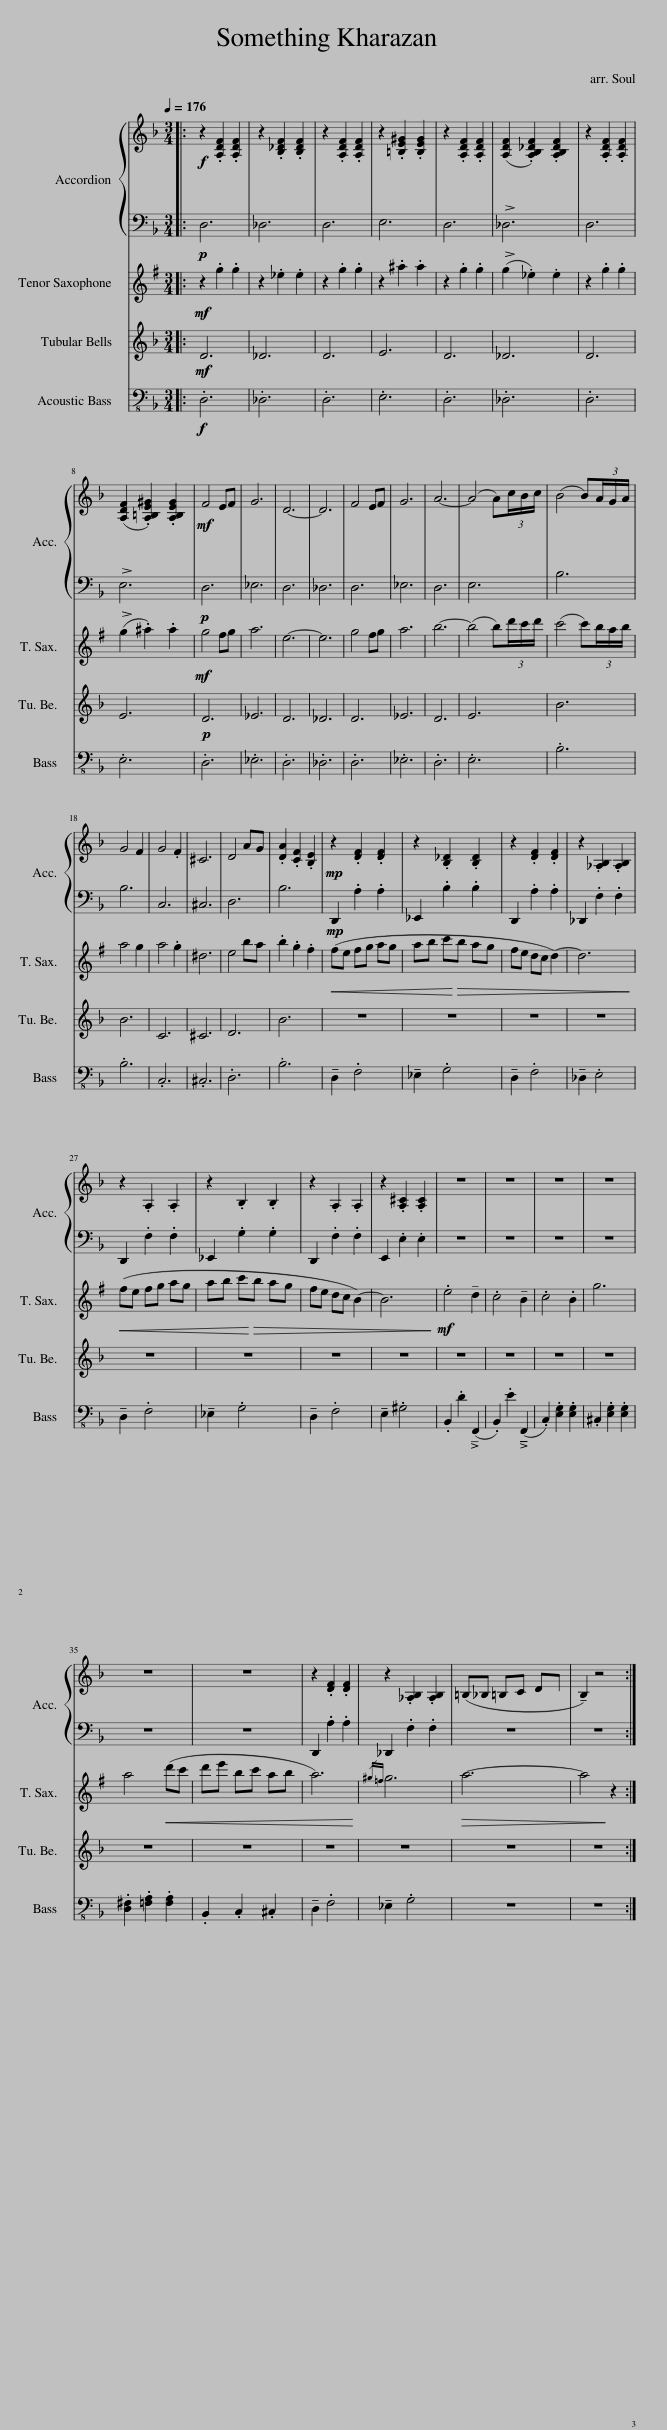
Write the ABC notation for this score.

X:1
%%score { 1 | 2 } 3 4 5
L:1/8
Q:1/4=176
M:3/4
I:linebreak $
K:F
V:1 treble
V:2 bass
V:3 treble transpose=-14
V:4 treble
V:5 bass-8
V:1
|:!f! z2 .[A,DF]2 .[A,DF]2 | z2 .[B,_DF]2 .[B,DF]2 | z2 .[A,DF]2 .[A,DF]2 | z2 .[=B,E^G]2 .[B,EG]2 | z2 .[A,DF]2 .[A,DF]2 | %5
 (!>![A,DF]2 .[A,B,_DF]2) .[A,B,DF]2 | z2 .[A,DF]2 .[A,DF]2 |$ (!>![A,DF]2 .[A,=B,E^G]2) .[A,B,EG]2 |!mf! F4 EF | G6 | %10
 D6- | D6 | F4 EF | G6 | A6- | %15
 (A4 A)(3c/B/c/ | (B4 B)(3A/G/A/ |$ G4 F2 | G4 .F2 | ^C6 | %20
 D4 AG | .[DA]2 .[CF]2 .[B,E]2 |!mp! z2 .[DF]2 .[DF]2 | z2 .[B,_D]2 .[B,D]2 | z2 .[DF]2 .[DF]2 | %25
 z2 .[_A,B,]2 .[A,B,]2 |$ z2 .A,2 .A,2 | z2 .B,2 .B,2 | z2 .A,2 .A,2 | z2 .[A,^C]2 .[A,C]2 | %30
 z6 | z6 | z6 | z6 |$ z6 | %35
 z6 | z2 .[DF]2 .[DF]2 | z2 .[_A,B,]2 .[A,B,]2 | (=B,_B, =B,C Dx | !tenuto!B,2) z4 :| %40
V:2
|:!p! D,6 | _D,6 | D,6 | E,6 | D,6 | %5
 _D,6 | D,6 |$ E,6 |!p! D,6 | _E,6 | %10
 D,6 | _D,6 | D,6 | _E,6 | D,6 | %15
 E,6 | B,6 |$ B,6 | C,6 | ^C,6 | %20
 D,6 | B,6 |!mp! D,,2 .A,2 .A,2 | _E,,2 .B,2 .B,2 | D,,2 .A,2 .A,2 | %25
 _D,,2 .F,2 .F,2 |$ D,,2 .F,2 .F,2 | _E,,2 .G,2 .G,2 | D,,2 .F,2 .F,2 | E,,2 .E,2 .E,2 | %30
 z6 | z6 | z6 | z6 |$ z6 | %35
 z6 | D,,2 .A,2 .A,2 | _D,,2 .F,2 .F,2 | z6 | z6 :| %40
V:3
[K:G]|:!mf! z2 .g2 .g2 | z2 ._e2 .e2 | z2 .g2 .g2 | z2 .^a2 .a2 | z2 .g2 .g2 | %5
 (!>!g2 ._e2) .e2 | z2 .g2 .g2 |$ (!>!g2 .^a2) .a2 |!mf! g4 fg | a6 | %10
 e6- | e6 | g4 fg | a6 | b6- | %15
 (b4 b)(3d'/c'/d'/ | (c'4 c')(3b/a/b/ |$ a4 g2 | a4 .g2 | ^d6 | %20
 e4 ba | .b2 .g2 .f2 |!<(! (fe fg ag | ab c'!<)!!>(!b ag | fe dc d2-) | %25
 d6!>)! |$!<(! (fe fg ag | ab c'!<)!!>(!b ag | fe dc B2-) | B6!>)! | %30
!mf! .e4 !tenuto!d2 | .c4 !tenuto!B2 | .c4 .B2 | g6 |$ a4!<(! (d'c' | %35
 d'e' bc' ab | a6)!<)! |{/^g=f} g6 |!>(! a6- | a4!>)! z2 :| %40
V:4
|:!mf! D6 | _D6 | D6 | E6 | D6 | %5
 _D6 | D6 |$ E6 |!p! D6 | _E6 | %10
 D6 | _D6 | D6 | _E6 | D6 | %15
 E6 | B6 |$ B6 | C6 | ^C6 | %20
 D6 | B6 | z6 | z6 | z6 | %25
 z6 |$ z6 | z6 | z6 | z6 | %30
 z6 | z6 | z6 | z6 |$ z6 | %35
 z6 | z6 | z6 | z6 | z6 :| %40
V:5
|:!f! .D,6 | ._D,6 | .D,6 | .E,6 | .D,6 | %5
 ._D,6 | .D,6 |$ .E,6 | .D,6 | ._E,6 | %10
 .D,6 | ._D,6 | .D,6 | ._E,6 | .D,6 | %15
 .E,6 | .B,6 |$ .B,6 | .C,6 | .^C,6 | %20
 .D,6 | .B,6 | !tenuto!D,2 .F,4 | !tenuto!_E,2 .G,4 | !tenuto!D,2 .F,4 | %25
 !tenuto!_D,2 .E,4 |$ !tenuto!D,2 .F,4 | !tenuto!_E,2 .G,4 | !tenuto!D,2 .F,4 | !tenuto!E,2 .^G,4 | %30
 .B,,2 .D2 (F,,2 | .B,,2) .E2 (F,,2 | .C,2) .[E,G,]2 .[E,G,]2 | .^C,2 .[E,G,]2 .[E,G,]2 |$ .[D,^F,]2 .[=F,A,]2 .[F,A,]2 | %35
 .B,,2 .C,2 .^C,2 | !tenuto!D,2 .F,4 | !tenuto!_E,2 .G,4 | z6 | z6 :| %40
